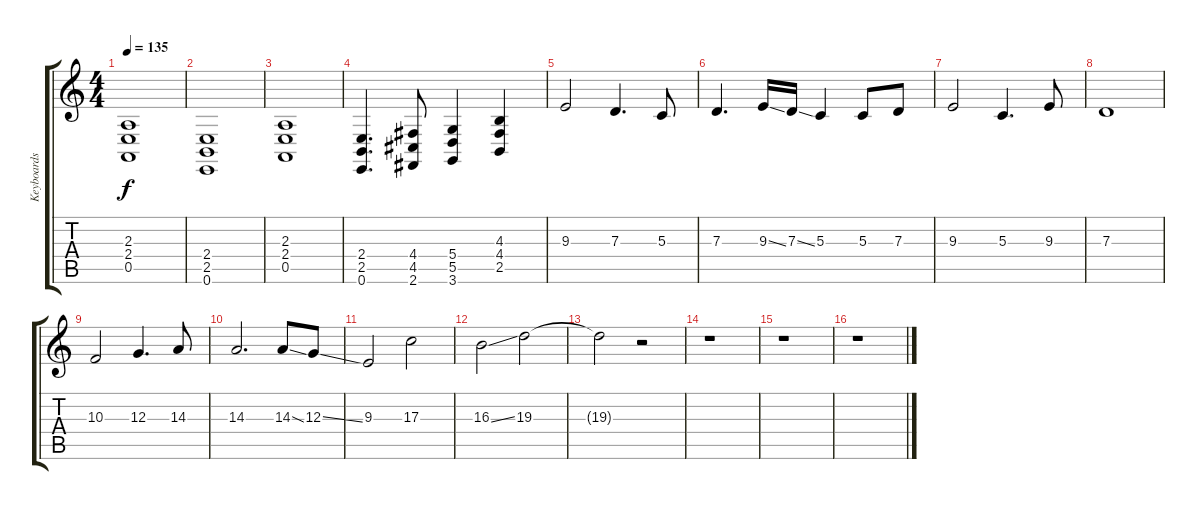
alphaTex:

\track ("Keyboards" "Keyboards") {instrument brasssection}
\staff {score tabs}
\tuning (E4 B3 G3 D3 A2 E2) {hide}
\ts (4 4)
\tempo 135
\clef g2
\ks c
(2.3 2.4 0.5).1{dy f} |
(2.4 2.5 0.6).1 |
(2.3 2.4 0.5).1 |
(2.4 2.5 0.6).4{d} (4.4 4.5 2.6).8 (5.4 5.5 3.6).4 (4.3 4.4 2.5).4 |
9.3.2 7.3.4{d} 5.3.8 |
7.3.4{d} 9.3{ss}.16 7.3{ss}.16 5.3.4 5.3.8 7.3.8 |
9.3.2 5.3.4{d} 9.3.8 |
7.3.1 |
10.3.2 12.3.4{d} 14.3.8 |
14.3.2{d} 14.3{ss}.8 12.3{ss}.8 |
9.3.2 17.3.2 |
16.3{ss}.2 19.3.2 |
19.3{t}.2 r.2 |
r.1 |
r.1 |
r.1
